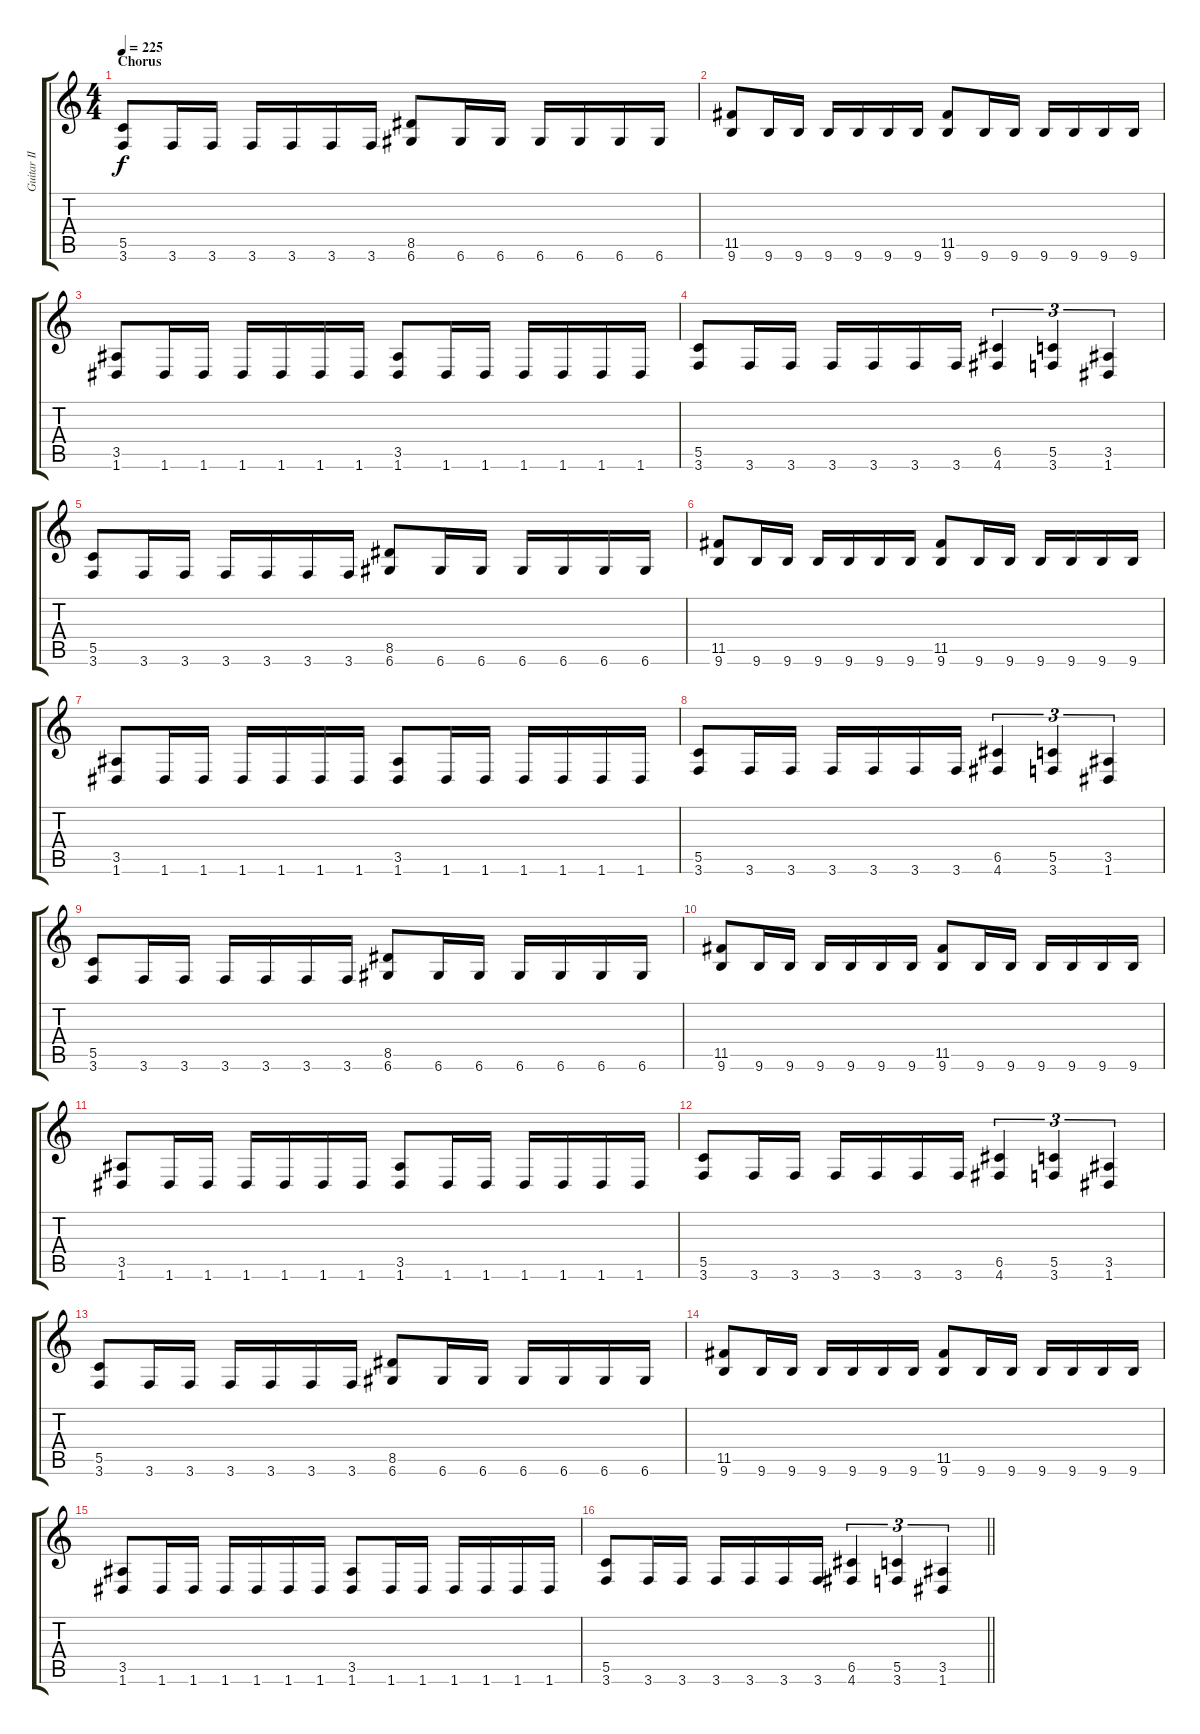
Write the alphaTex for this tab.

\track ("Guitar II" "Guitar II") {instrument distortionguitar}
\staff {score tabs}
\tuning (D4 A3 F3 C3 G2 D2) {hide}
\ts (4 4)
\section ("" "Chorus")
\tempo 225
\clef g2
\ks c
(5.5 3.6).8{dy f} 3.6.16 3.6.16 3.6.16 3.6.16 3.6.16 3.6.16 (8.5 6.6).8 6.6.16 6.6.16 6.6.16 6.6.16 6.6.16 6.6.16 |
(11.5 9.6).8 9.6.16 9.6.16 9.6.16 9.6.16 9.6.16 9.6.16 (11.5 9.6).8 9.6.16 9.6.16 9.6.16 9.6.16 9.6.16 9.6.16 |
(3.5 1.6).8 1.6.16 1.6.16 1.6.16 1.6.16 1.6.16 1.6.16 (3.5 1.6).8 1.6.16 1.6.16 1.6.16 1.6.16 1.6.16 1.6.16 |
(5.5 3.6).8 3.6.16 3.6.16 3.6.16 3.6.16 3.6.16 3.6.16 (6.5 4.6).4{tu (3 2)} (5.5 3.6).4{tu (3 2)} (3.5 1.6).4{tu (3 2)} |
(5.5 3.6).8 3.6.16 3.6.16 3.6.16 3.6.16 3.6.16 3.6.16 (8.5 6.6).8 6.6.16 6.6.16 6.6.16 6.6.16 6.6.16 6.6.16 |
(11.5 9.6).8 9.6.16 9.6.16 9.6.16 9.6.16 9.6.16 9.6.16 (11.5 9.6).8 9.6.16 9.6.16 9.6.16 9.6.16 9.6.16 9.6.16 |
(3.5 1.6).8 1.6.16 1.6.16 1.6.16 1.6.16 1.6.16 1.6.16 (3.5 1.6).8 1.6.16 1.6.16 1.6.16 1.6.16 1.6.16 1.6.16 |
(5.5 3.6).8 3.6.16 3.6.16 3.6.16 3.6.16 3.6.16 3.6.16 (6.5 4.6).4{tu (3 2)} (5.5 3.6).4{tu (3 2)} (3.5 1.6).4{tu (3 2)} |
(5.5 3.6).8 3.6.16 3.6.16 3.6.16 3.6.16 3.6.16 3.6.16 (8.5 6.6).8 6.6.16 6.6.16 6.6.16 6.6.16 6.6.16 6.6.16 |
(11.5 9.6).8 9.6.16 9.6.16 9.6.16 9.6.16 9.6.16 9.6.16 (11.5 9.6).8 9.6.16 9.6.16 9.6.16 9.6.16 9.6.16 9.6.16 |
(3.5 1.6).8 1.6.16 1.6.16 1.6.16 1.6.16 1.6.16 1.6.16 (3.5 1.6).8 1.6.16 1.6.16 1.6.16 1.6.16 1.6.16 1.6.16 |
(5.5 3.6).8 3.6.16 3.6.16 3.6.16 3.6.16 3.6.16 3.6.16 (6.5 4.6).4{tu (3 2)} (5.5 3.6).4{tu (3 2)} (3.5 1.6).4{tu (3 2)} |
(5.5 3.6).8 3.6.16 3.6.16 3.6.16 3.6.16 3.6.16 3.6.16 (8.5 6.6).8 6.6.16 6.6.16 6.6.16 6.6.16 6.6.16 6.6.16 |
(11.5 9.6).8 9.6.16 9.6.16 9.6.16 9.6.16 9.6.16 9.6.16 (11.5 9.6).8 9.6.16 9.6.16 9.6.16 9.6.16 9.6.16 9.6.16 |
(3.5 1.6).8 1.6.16 1.6.16 1.6.16 1.6.16 1.6.16 1.6.16 (3.5 1.6).8 1.6.16 1.6.16 1.6.16 1.6.16 1.6.16 1.6.16 |
\barLineRight lightlight
(5.5 3.6).8 3.6.16 3.6.16 3.6.16 3.6.16 3.6.16 3.6.16 (6.5 4.6).4{tu (3 2)} (5.5 3.6).4{tu (3 2)} (3.5 1.6).4{tu (3 2)}
